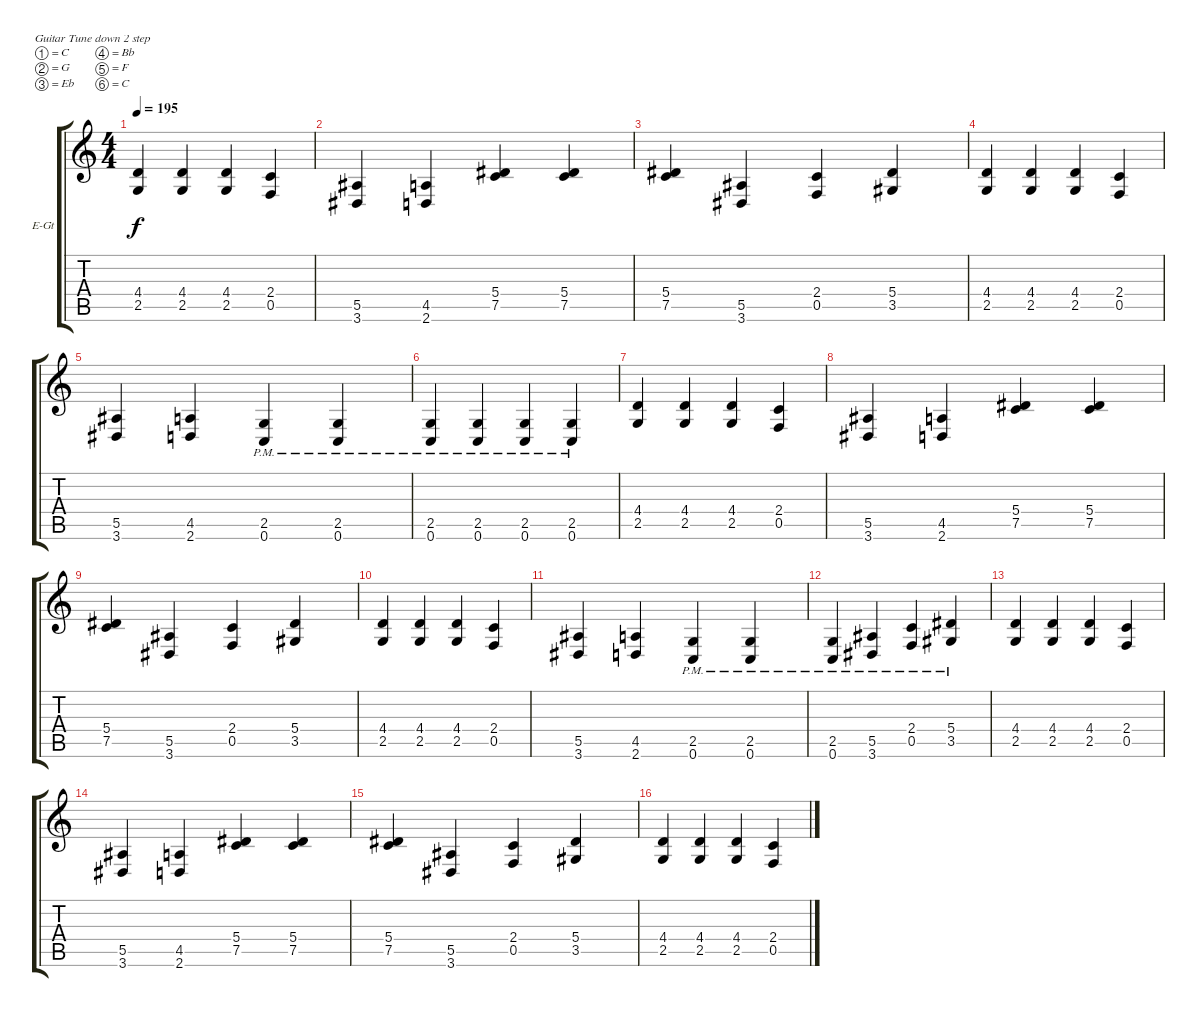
\defaultSystemsLayout 4
\bracketExtendMode groupsimilarinstruments
\firstSystemTrackNameOrientation horizontal
\otherSystemsTrackNameOrientation horizontal
\track ("Electric Guitar" "E-Gt") {instrument distortionguitar}
\staff {score tabs}
\tuning (C4 G3 Eb3 Bb2 F2 C2)
\ts (4 4)
\tempo 195
\clef g2
\ks c
(2.5 4.4).4{dy f} (2.5 4.4).4 (2.5 4.4).4 (0.5 2.4).4 |
(3.6 5.5).4 (2.6 4.5).4 (7.5 5.4).4 (7.5 5.4).4 |
(7.5 5.4).4 (3.6 5.5).4 (0.5 2.4).4 (3.5 5.4).4 |
(2.5 4.4).4 (2.5 4.4).4 (2.5 4.4).4 (0.5 2.4).4 |
(3.6 5.5).4 (2.6 4.5).4 (0.6{pm} 2.5{pm}).4 (0.6{pm} 2.5{pm}).4 |
(0.6{pm} 2.5{pm}).4 (0.6{pm} 2.5{pm}).4 (0.6{pm} 2.5{pm}).4 (0.6{pm} 2.5{pm}).4 |
(2.5 4.4).4 (2.5 4.4).4 (2.5 4.4).4 (0.5 2.4).4 |
(3.6 5.5).4 (2.6 4.5).4 (7.5 5.4).4 (7.5 5.4).4 |
(7.5 5.4).4 (3.6 5.5).4 (0.5 2.4).4 (3.5 5.4).4 |
(2.5 4.4).4 (2.5 4.4).4 (2.5 4.4).4 (0.5 2.4).4 |
(3.6 5.5).4 (2.6 4.5).4 (0.6{pm} 2.5{pm}).4 (0.6{pm} 2.5{pm}).4 |
(0.6{pm} 2.5{pm}).4 (3.6{pm} 5.5{pm}).4 (0.5{pm} 2.4{pm}).4 (3.5{pm} 5.4{pm}).4 |
(2.5 4.4).4 (2.5 4.4).4 (2.5 4.4).4 (0.5 2.4).4 |
(3.6 5.5).4 (2.6 4.5).4 (7.5 5.4).4 (7.5 5.4).4 |
(7.5 5.4).4 (3.6 5.5).4 (0.5 2.4).4 (3.5 5.4).4 |
(2.5 4.4).4 (2.5 4.4).4 (2.5 4.4).4 (0.5 2.4).4
